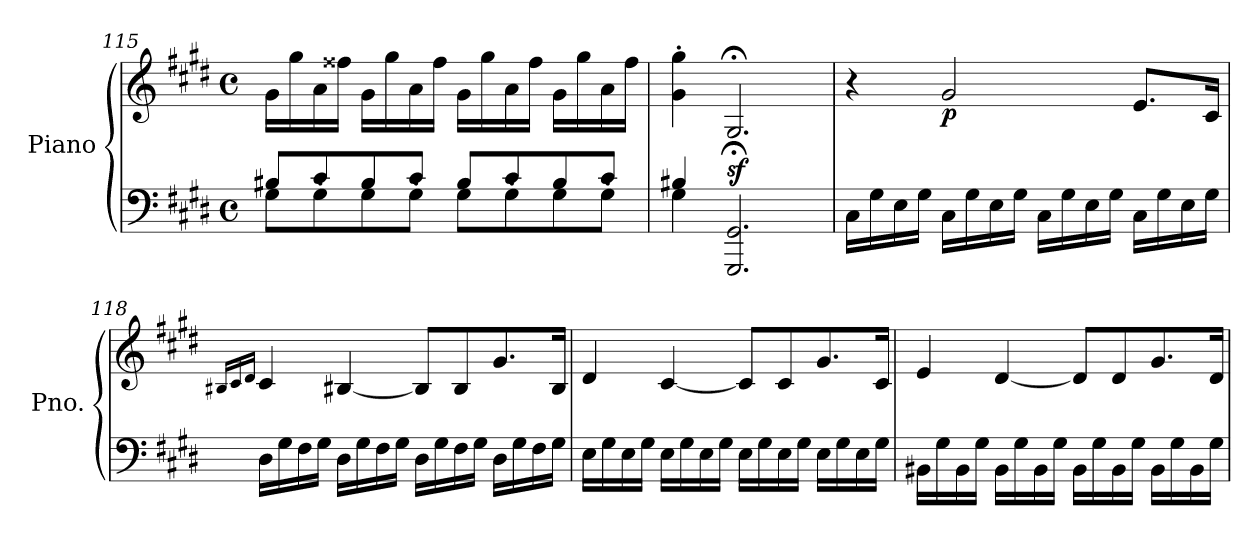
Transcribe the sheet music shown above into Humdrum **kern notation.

**kern	**kern	**dynam
*part1	*part1	*part1
*staff2	*staff1	*staff1/2
*I"Piano	*	*
*I'Pno.	*	*
*clefF4	*clefG2	*
*k[f#c#g#d#]	*k[f#c#g#d#]	*
*M4/4	*M4/4	*
*met(c)	*met(c)	*
=115	=115	=115
*^	*	*
8G#'\L	8B#X'/L	16g#\LL	.
.	.	16gg#\	.
8G#'\	8c#'/	16a\	.
.	.	16ff##X\JJ	.
8G#'\	8B#'/	16g#\LL	.
.	.	16gg#\	.
8G#'\J	8c#'/J	16a\	.
.	.	16ff##\JJ	.
8G#'\L	8B#'/L	16g#\LL	.
.	.	16gg#\	.
8G#'\	8c#/	16a\	.
.	.	16ff##\JJ	.
8G#'\	8B#'/	16g#\LL	.
.	.	16gg#\	.
8G#'\J	8c#'/J	16a\	.
.	.	16ff##\JJ	.
=116	=116	=116	=116
4G#'\	4B#X'/	4g#\' 4gg#\'	.
!	!	!	!LO:DY:a=2
2.GGG#/;< 2.GG#/;<	2.ryy	2.G#;</	sf
*v	*v	*	*
=117	=117	=117
16C#\LL	4r	.
16G#\	.	.
16E\	.	.
16G#\JJ	.	.
!	!	!LO:DY:b
16C#\LL	2g#/	p
16G#\	.	.
16E\	.	.
16G#\JJ	.	.
16C#\LL	.	.
16G#\	.	.
16E\	.	.
16G#\JJ	.	.
16C#\LL	8.e/L	.
16G#\	.	.
16E\	.	.
16G#\JJ	16c#/Jk	.
!!LO:LB:g=z
=118	=118	=118
.	16qB#X/LL	.
.	16qc#/	.
.	16qd#/JJ	.
16D#\LL	4c#/	.
16G#\	.	.
16F#\	.	.
16G#\JJ	.	.
16D#\LL	[4B#/	.
16G#\	.	.
16F#\	.	.
16G#\JJ	.	.
16D#\LL	8B#/L]	.
16G#\	.	.
16F#\	8B#/	.
16G#\JJ	.	.
16D#\LL	8.g#/	.
16G#\	.	.
16F#\	.	.
16G#\JJ	16B#/Jk	.
=119	=119	=119
16E\LL	4d#/	.
16G#\	.	.
16E\	.	.
16G#\JJ	.	.
16E\LL	[4c#/	.
16G#\	.	.
16E\	.	.
16G#\JJ	.	.
16E\LL	8c#/L]	.
16G#\	.	.
16E\	8c#/	.
16G#\JJ	.	.
16E\LL	8.g#/	.
16G#\	.	.
16E\	.	.
16G#\JJ	16c#/Jk	.
=120	=120	=120
16BB#X\LL	4e/	.
16G#\	.	.
16BB#\	.	.
16G#\JJ	.	.
16BB#\LL	[4d#/	.
16G#\	.	.
16BB#\	.	.
16G#\JJ	.	.
16BB#\LL	8d#/L]	.
16G#\	.	.
16BB#\	8d#/	.
16G#\JJ	.	.
16BB#\LL	8.g#/	.
16G#\	.	.
16BB#\	.	.
16G#\JJ	16d#/Jk	.
=	=	=
*-	*-	*-
